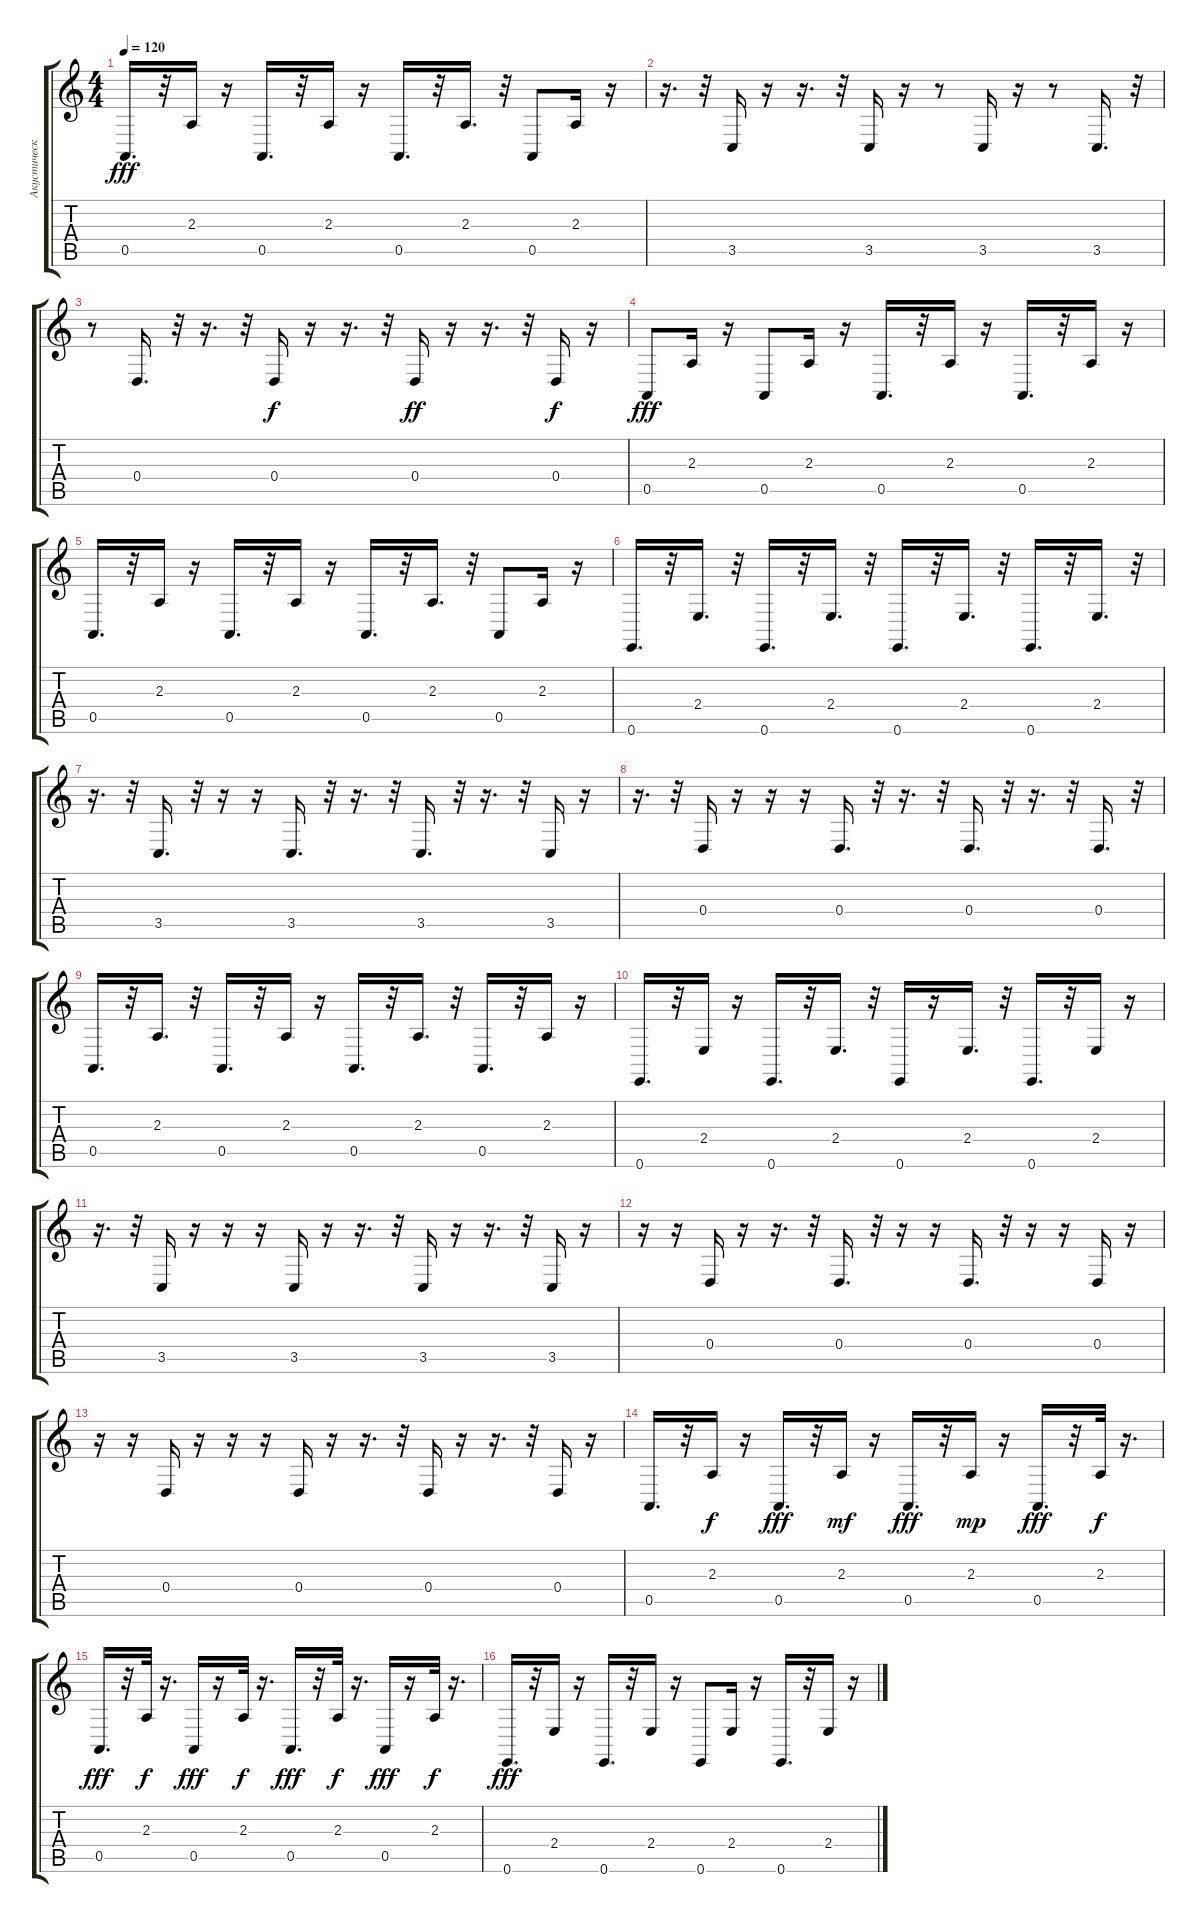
\track ("Акустический Гранд Роял" "Акустическ") {instrument acousticgrandpiano}
\staff {score tabs}
\tuning (E4 B3 G3 D3 A2 E2) {hide}
\ts (4 4)
\tempo 120
\clef g2
\ks c
0.5.16{d dy fff} r.32 2.3.16 r.16 0.5.16{d} r.32 2.3.16 r.16 0.5.16{d} r.32 2.3.16{d} r.32 0.5.8 2.3.16 r.16 |
r.16{d} r.32 3.5.16 r.16 r.16{d} r.32 3.5.16 r.16 r.8 3.5.16 r.16 r.8 3.5.16{d} r.32 |
r.8 0.4.16{d} r.32 r.16{d} r.32 0.4.16{dy f} r.16 r.16{d} r.32 0.4.16{dy ff} r.16 r.16{d} r.32 0.4.16{dy f} r.16 |
0.5.8{dy fff} 2.3.16 r.16 0.5.8 2.3.16 r.16 0.5.16{d} r.32 2.3.16 r.16 0.5.16{d} r.32 2.3.16 r.16 |
0.5.16{d} r.32 2.3.16 r.16 0.5.16{d} r.32 2.3.16 r.16 0.5.16{d} r.32 2.3.16{d} r.32 0.5.8 2.3.16 r.16 |
0.6.16{d} r.32 2.4.16{d} r.32 0.6.16{d} r.32 2.4.16{d} r.32 0.6.16{d} r.32 2.4.16{d} r.32 0.6.16{d} r.32 2.4.16{d} r.32 |
r.16{d} r.32 3.5.16{d} r.32 r.16 r.16 3.5.16{d} r.32 r.16{d} r.32 3.5.16{d} r.32 r.16{d} r.32 3.5.16 r.16 |
r.16{d} r.32 0.4.16 r.16 r.16 r.16 0.4.16{d} r.32 r.16{d} r.32 0.4.16{d} r.32 r.16{d} r.32 0.4.16{d} r.32 |
0.5.16{d} r.32 2.3.16{d} r.32 0.5.16{d} r.32 2.3.16 r.16 0.5.16{d} r.32 2.3.16{d} r.32 0.5.16{d} r.32 2.3.16 r.16 |
0.6.16{d} r.32 2.4.16 r.16 0.6.16{d} r.32 2.4.16{d} r.32 0.6.16 r.16 2.4.16{d} r.32 0.6.16{d} r.32 2.4.16 r.16 |
r.16{d} r.32 3.5.16 r.16 r.16 r.16 3.5.16 r.16 r.16{d} r.32 3.5.16 r.16 r.16{d} r.32 3.5.16 r.16 |
r.16 r.16 0.4.16 r.16 r.16{d} r.32 0.4.16{d} r.32 r.16 r.16 0.4.16{d} r.32 r.16 r.16 0.4.16 r.16 |
r.16 r.16 0.4.16 r.16 r.16 r.16 0.4.16 r.16 r.16{d} r.32 0.4.16 r.16 r.16{d} r.32 0.4.16 r.16 |
0.5.16{d} r.32 2.3.16{dy f} r.16 0.5.16{d dy fff} r.32 2.3.16{dy mf} r.16 0.5.16{d dy fff} r.32 2.3.16{dy mp} r.16 0.5.16{d dy fff} r.32 2.3.32{dy f} r.16{d} |
0.5.16{d dy fff} r.32 2.3.32{dy f} r.16{d} 0.5.16{dy fff} r.16 2.3.32{dy f} r.16{d} 0.5.16{d dy fff} r.32 2.3.32{dy f} r.16{d} 0.5.16{dy fff} r.16 2.3.32{dy f} r.16{d} |
0.6.16{d dy fff} r.32 2.4.16 r.16 0.6.16{d} r.32 2.4.16 r.16 0.6.8 2.4.16 r.16 0.6.16{d} r.32 2.4.16 r.16
